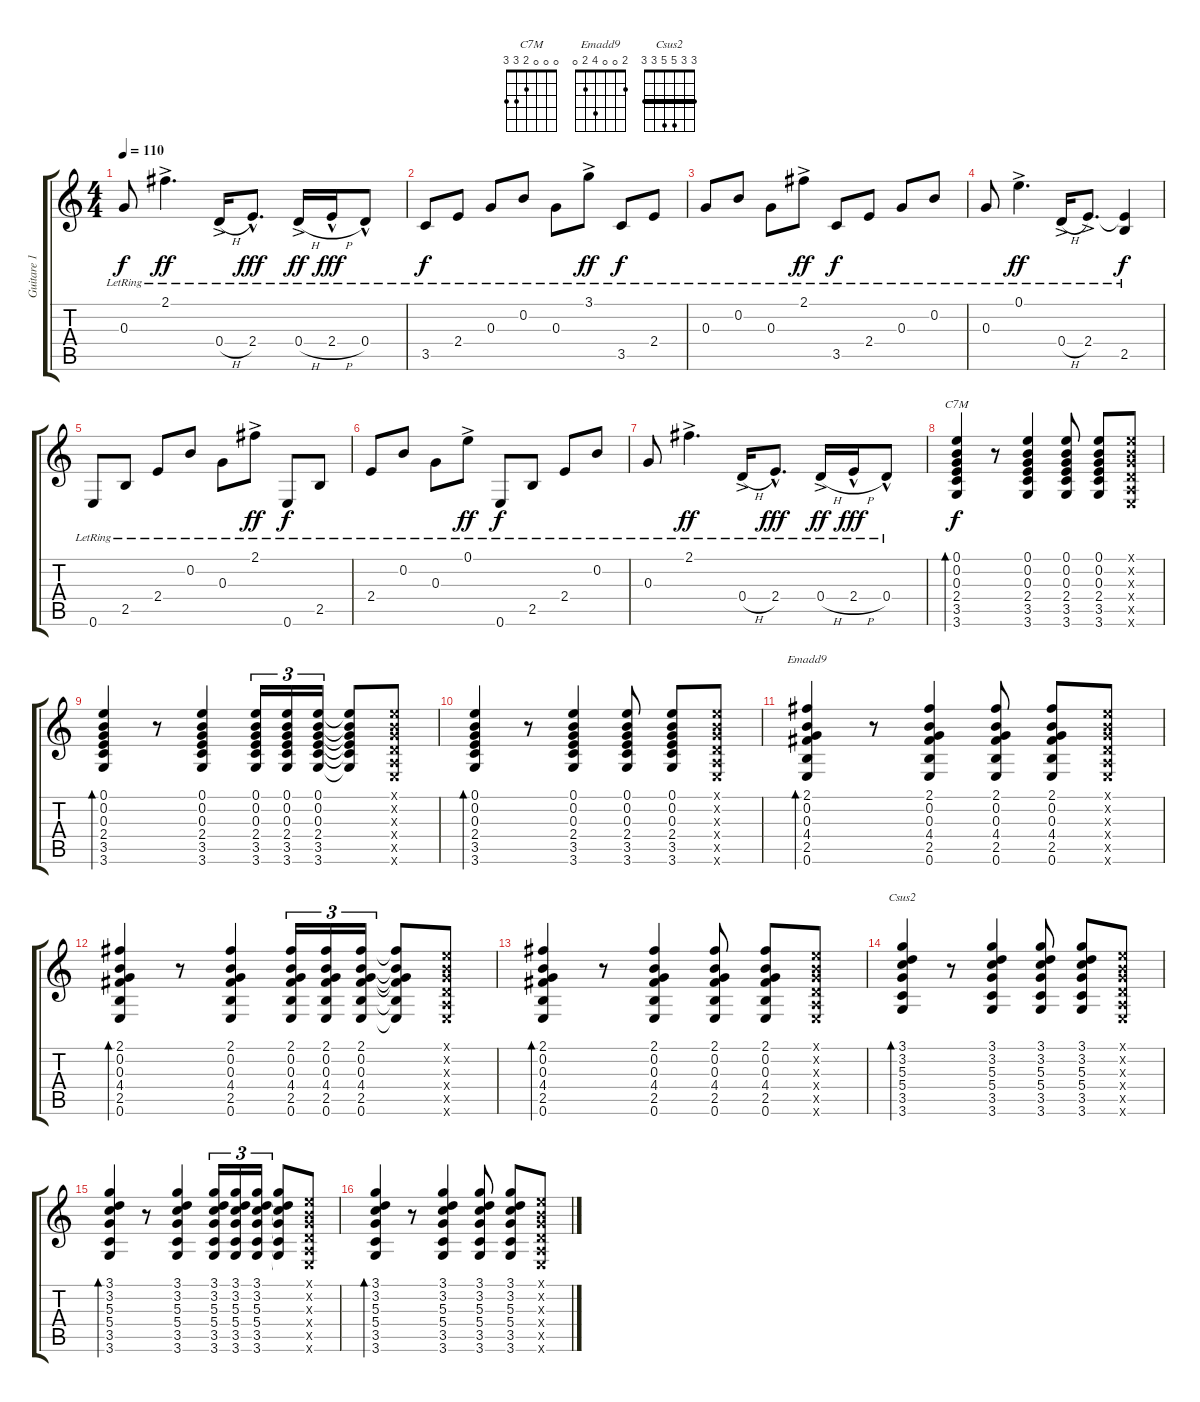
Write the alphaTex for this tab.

\track ("Guitare 1" "Guitare 1") {instrument acousticguitarnylon}
\staff {score tabs}
\tuning (E4 B3 G3 D3 A2 E2) {hide}
\chord ("C7M" 0 0 0 2 3 3)
\chord ("Emadd9" 2 0 0 4 2 0)
\chord ("Csus2" 3 3 5 5 3 3) {barre 3}
\ts (4 4)
\tempo 110
\clef g2
\ks c
0.3{lr}.8{dy f} 2.1{ac lr}.4{d dy ff} 0.4{h ac lr}.16 2.4{hac lr}.8{d dy fff} 0.4{h ac lr}.16{dy ff} 2.4{h hac lr}.16{dy fff} 0.4{hac lr}.8 |
3.5{lr}.8{dy f} 2.4{lr}.8 0.3{lr}.8 0.2{lr}.8 0.3{lr}.8 3.1{ac lr}.8{dy ff} 3.5{lr}.8{dy f} 2.4{lr}.8 |
0.3{lr}.8 0.2{lr}.8 0.3{lr}.8 2.1{ac lr}.8{dy ff} 3.5{lr}.8{dy f} 2.4{lr}.8 0.3{lr}.8 0.2{lr}.8 |
0.3{lr}.8 0.1{ac lr}.4{d dy ff} 0.4{h ac lr}.16 2.4{ac lr}.8{d} (2.4{t} 2.5{lr}).4{dy f} |
0.6{lr}.8 2.5{lr}.8 2.4{lr}.8 0.2{lr}.8 0.3{lr}.8 2.1{ac lr}.8{dy ff} 0.6{lr}.8{dy f} 2.5{lr}.8 |
2.4{lr}.8 0.2{lr}.8 0.3{lr}.8 0.1{ac lr}.8{dy ff} 0.6{lr}.8{dy f} 2.5{lr}.8 2.4{lr}.8 0.2{lr}.8 |
0.3{lr}.8 2.1{ac lr}.4{d dy ff} 0.4{h ac lr}.16 2.4{hac lr}.8{d dy fff} 0.4{h ac lr}.16{dy ff} 2.4{h hac lr}.16{dy fff} 0.4{hac lr}.8 |
(0.1 0.2 0.3 2.4 3.5 3.6).4{bd 120 ch "C7M" dy f} r.8 (0.1 0.2 0.3 2.4 3.5 3.6).4 (0.1 0.2 0.3 2.4 3.5 3.6).8 (0.1 0.2 0.3 2.4 3.5 3.6).8 (0.1{x} 0.2{x} 0.3{x} 0.4{x} 0.5{x} 0.6{x}).8 |
(0.1 0.2 0.3 2.4 3.5 3.6).4{bd 120} r.8 (0.1 0.2 0.3 2.4 3.5 3.6).4 (0.1 0.2 0.3 2.4 3.5 3.6).16{tu (3 2)} (0.1 0.2 0.3 2.4 3.5 3.6).16{tu (3 2)} (0.1 0.2 0.3 2.4 3.5 3.6).16{tu (3 2)} (0.1{t} 0.2{t} 0.3{t} 2.4{t} 3.5{t} 3.6{t}).8 (0.1{x} 0.2{x} 0.3{x} 0.4{x} 0.5{x} 0.6{x}).8 |
(0.1 0.2 0.3 2.4 3.5 3.6).4{bd 120} r.8 (0.1 0.2 0.3 2.4 3.5 3.6).4 (0.1 0.2 0.3 2.4 3.5 3.6).8 (0.1 0.2 0.3 2.4 3.5 3.6).8 (0.1{x} 0.2{x} 0.3{x} 0.4{x} 0.5{x} 0.6{x}).8 |
(2.1 0.2 0.3 4.4 2.5 0.6).4{bd 120 ch "Emadd9"} r.8 (2.1 0.2 0.3 4.4 2.5 0.6).4 (2.1 0.2 0.3 4.4 2.5 0.6).8 (2.1 0.2 0.3 4.4 2.5 0.6).8 (0.1{x} 0.2{x} 0.3{x} 0.4{x} 0.5{x} 0.6{x}).8 |
(2.1 0.2 0.3 4.4 2.5 0.6).4{bd 120} r.8 (2.1 0.2 0.3 4.4 2.5 0.6).4 (2.1 0.2 0.3 4.4 2.5 0.6).16{tu (3 2)} (2.1 0.2 0.3 4.4 2.5 0.6).16{tu (3 2)} (2.1 0.2 0.3 4.4 2.5 0.6).16{tu (3 2)} (2.1{t} 0.2{t} 0.3{t} 4.4{t} 2.5{t} 0.6{t}).8 (0.1{x} 0.2{x} 0.3{x} 0.4{x} 0.5{x} 0.6{x}).8 |
(2.1 0.2 0.3 4.4 2.5 0.6).4{bd 120} r.8 (2.1 0.2 0.3 4.4 2.5 0.6).4 (2.1 0.2 0.3 4.4 2.5 0.6).8 (2.1 0.2 0.3 4.4 2.5 0.6).8 (0.1{x} 0.2{x} 0.3{x} 0.4{x} 0.5{x} 0.6{x}).8 |
(3.1 3.2 5.3 5.4 3.5 3.6).4{bd 120 ch "Csus2"} r.8 (3.1 3.2 5.3 5.4 3.5 3.6).4 (3.1 3.2 5.3 5.4 3.5 3.6).8 (3.1 3.2 5.3 5.4 3.5 3.6).8 (0.1{x} 0.2{x} 0.3{x} 0.4{x} 0.5{x} 0.6{x}).8 |
(3.1 3.2 5.3 5.4 3.5 3.6).4{bd 120} r.8 (3.1 3.2 5.3 5.4 3.5 3.6).4 (3.1 3.2 5.3 5.4 3.5 3.6).16{tu (3 2)} (3.1 3.2 5.3 5.4 3.5 3.6).16{tu (3 2)} (3.1 3.2 5.3 5.4 3.5 3.6).16{tu (3 2)} (3.1{t} 3.2{t} 5.3{t} 5.4{t} 3.5{t} 3.6{t}).8 (0.1{x} 0.2{x} 0.3{x} 0.4{x} 0.5{x} 0.6{x}).8 |
(3.1 3.2 5.3 5.4 3.5 3.6).4{bd 120 volume 0} r.8 (3.1 3.2 5.3 5.4 3.5 3.6).4 (3.1 3.2 5.3 5.4 3.5 3.6).8 (3.1 3.2 5.3 5.4 3.5 3.6).8 (0.1{x} 0.2{x} 0.3{x} 0.4{x} 0.5{x} 0.6{x}).8
